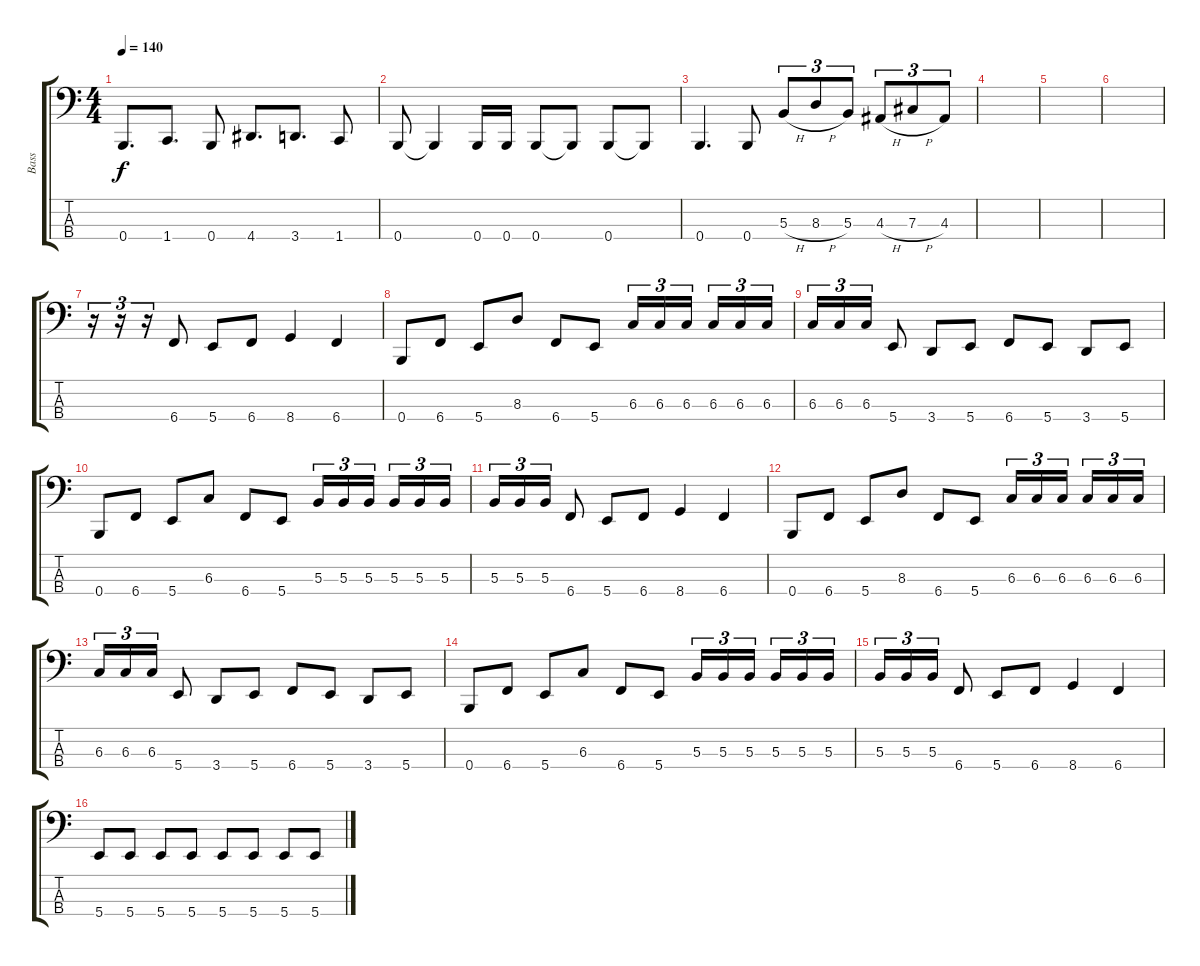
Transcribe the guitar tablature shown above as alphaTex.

\track ("Bass" "Bass") {instrument electricbassfinger}
\staff {score tabs}
\tuning (E2 B1 Gb1 B0) {hide}
\ts (4 4)
\tempo 140
\clef f4
\ks c
0.4.8{d dy f} 1.4.8{d} 0.4.8 4.4.8{d} 3.4.8{d} 1.4.8 |
0.4.8 0.4{t}.4 0.4.16 0.4.16 0.4.8 0.4{t}.8 0.4.8 0.4{t}.8 |
0.4.4{d} 0.4.8 5.3{h}.8{tu (3 2)} 8.3{h}.8{tu (3 2)} 5.3.8{tu (3 2)} 4.3{h}.8{tu (3 2)} 7.3{h}.8{tu (3 2)} 4.3.8{tu (3 2)} |
|
|
|
r.16{tu (3 2)} r.16{tu (3 2)} r.16{tu (3 2)} 6.4.8 5.4.8 6.4.8 8.4.4 6.4.4 |
0.4.8 6.4.8 5.4.8 8.3.8 6.4.8 5.4.8 6.3.16{tu (3 2)} 6.3.16{tu (3 2)} 6.3.16{tu (3 2) beam splitsecondary} 6.3.16{tu (3 2)} 6.3.16{tu (3 2)} 6.3.16{tu (3 2)} |
6.3.16{tu (3 2)} 6.3.16{tu (3 2)} 6.3.16{tu (3 2)} 5.4.8 3.4.8 5.4.8 6.4.8 5.4.8 3.4.8 5.4.8 |
0.4.8 6.4.8 5.4.8 6.3.8 6.4.8 5.4.8 5.3.16{tu (3 2)} 5.3.16{tu (3 2)} 5.3.16{tu (3 2) beam splitsecondary} 5.3.16{tu (3 2)} 5.3.16{tu (3 2)} 5.3.16{tu (3 2)} |
5.3.16{tu (3 2)} 5.3.16{tu (3 2)} 5.3.16{tu (3 2)} 6.4.8 5.4.8 6.4.8 8.4.4 6.4.4 |
0.4.8 6.4.8 5.4.8 8.3.8 6.4.8 5.4.8 6.3.16{tu (3 2)} 6.3.16{tu (3 2)} 6.3.16{tu (3 2) beam splitsecondary} 6.3.16{tu (3 2)} 6.3.16{tu (3 2)} 6.3.16{tu (3 2)} |
6.3.16{tu (3 2)} 6.3.16{tu (3 2)} 6.3.16{tu (3 2)} 5.4.8 3.4.8 5.4.8 6.4.8 5.4.8 3.4.8 5.4.8 |
0.4.8 6.4.8 5.4.8 6.3.8 6.4.8 5.4.8 5.3.16{tu (3 2)} 5.3.16{tu (3 2)} 5.3.16{tu (3 2) beam splitsecondary} 5.3.16{tu (3 2)} 5.3.16{tu (3 2)} 5.3.16{tu (3 2)} |
5.3.16{tu (3 2)} 5.3.16{tu (3 2)} 5.3.16{tu (3 2)} 6.4.8 5.4.8 6.4.8 8.4.4 6.4.4 |
5.4.8 5.4.8 5.4.8 5.4.8 5.4.8 5.4.8 5.4.8 5.4.8
